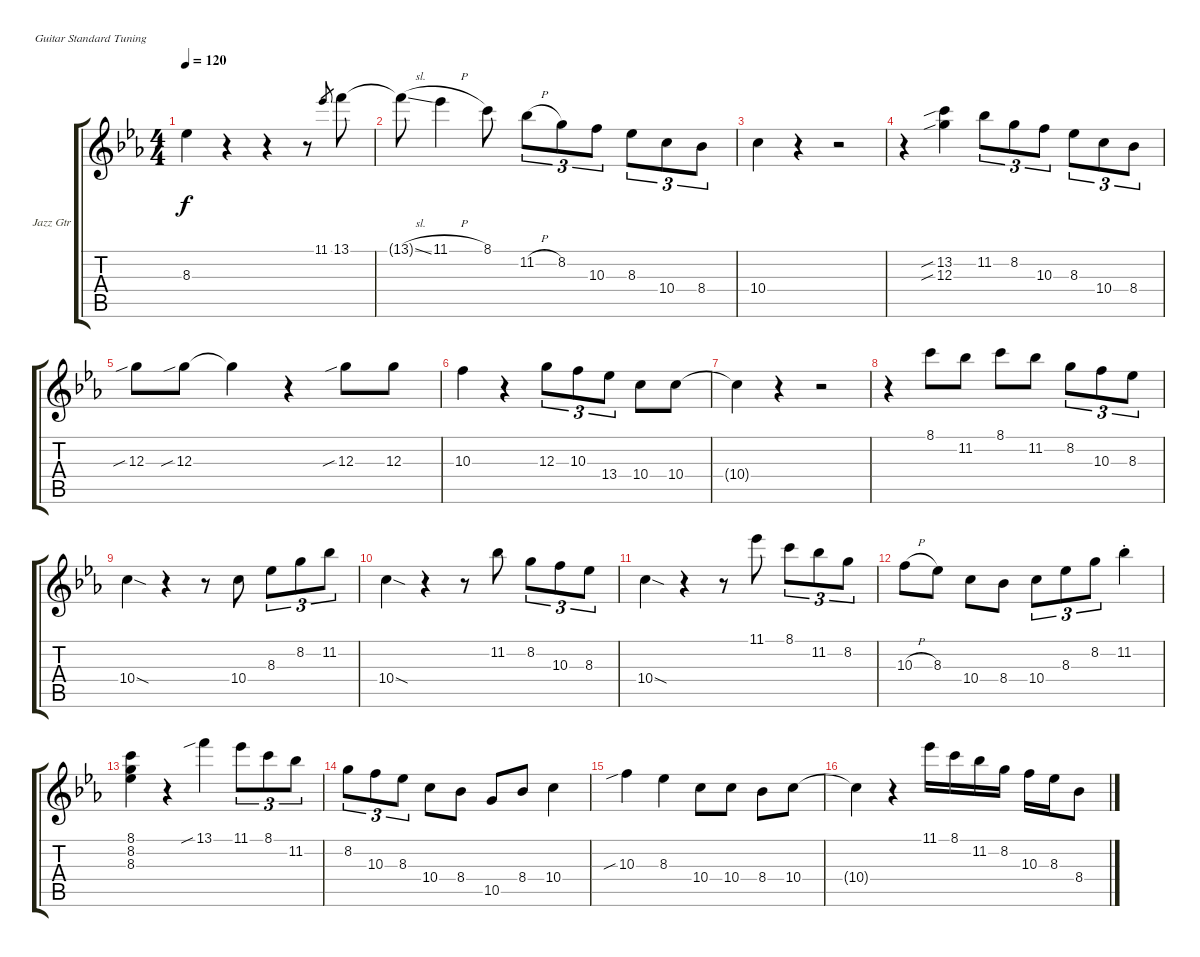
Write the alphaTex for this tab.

\defaultSystemsLayout 4
\bracketExtendMode groupsimilarinstruments
\firstSystemTrackNameOrientation horizontal
\otherSystemsTrackNameOrientation horizontal
\track ("Jazz Guitar" "Jazz Gtr") {instrument acousticguitarsteel}
\staff {score tabs}
\tuning (E4 B3 G3 D3 A2 E2)
\ts (4 4)
\tempo 120
\clef g2
\ks cminor
8.3.4{dy f} r.4 r.4 r.8 11.1.8{gr} 13.1.8 |
13.1{sl t}.8 11.1{h}.4 8.1.8 11.2{h}.8{tu (3 2)} 8.2.8{tu (3 2)} 10.3.8{tu (3 2)} 8.3.8{tu (3 2)} 10.4.8{tu (3 2)} 8.4.8{tu (3 2)} |
10.4.4 r.4 r.2 |
r.4 (13.2{sib} 12.3{sib}).4 11.2.8{tu (3 2)} 8.2.8{tu (3 2)} 10.3.8{tu (3 2)} 8.3.8{tu (3 2)} 10.4.8{tu (3 2)} 8.4.8{tu (3 2)} |
12.3{sib}.8 12.3{sib}.8 12.3{t}.4 r.4 12.3{sib}.8 12.3.8 |
10.3.4 r.4 12.3.8{tu (3 2)} 10.3.8{tu (3 2)} 13.4.8{tu (3 2)} 10.4.8 10.4.8 |
10.4{t}.4 r.4 r.2 |
r.4 8.1.8 11.2.8 8.1.8 11.2.8 8.2.8{tu (3 2)} 10.3.8{tu (3 2)} 8.3.8{tu (3 2)} |
10.4{sod}.4 r.4 r.8 10.4.8 8.3.8{tu (3 2)} 8.2.8{tu (3 2)} 11.2.8{tu (3 2)} |
10.4{sod}.4 r.4 r.8 11.2.8 8.2.8{tu (3 2)} 10.3.8{tu (3 2)} 8.3.8{tu (3 2)} |
10.4{sod}.4 r.4 r.8 11.1.8 8.1.8{tu (3 2)} 11.2.8{tu (3 2)} 8.2.8{tu (3 2)} |
10.3{h}.8 8.3.8 10.4.8 8.4.8 10.4.8{tu (3 2)} 8.3.8{tu (3 2)} 8.2.8{tu (3 2)} 11.2{st}.4 |
(8.1 8.2 8.3).4 r.4 13.1{sib}.4 11.1.8{tu (3 2)} 8.1.8{tu (3 2)} 11.2.8{tu (3 2)} |
8.2.8{tu (3 2)} 10.3.8{tu (3 2)} 8.3.8{tu (3 2)} 10.4.8 8.4.8 10.5.8 8.4.8 10.4.4 |
10.3{sib}.4 8.3.4 10.4.8 10.4.8 8.4.8 10.4.8 |
10.4{t}.4 r.4 11.1.16 8.1.16 11.2.16 8.2.16 10.3.16 8.3.16 8.4.8
